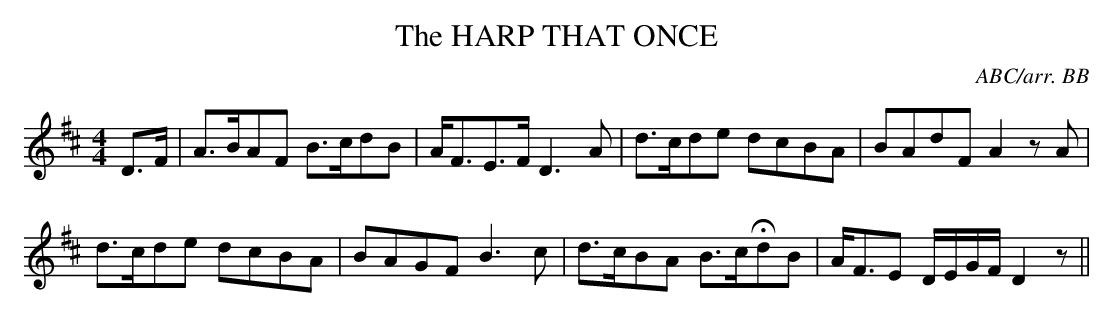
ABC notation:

X:1
T:HARP THAT ONCE, The
Y:"slow and with feeling"
C:ABC/arr. BB
variation of measures 1-8 so they are not included here.
L:1/8
M:4/4
K:D
D>F|A>BAF B>cdB|A<FE>F D3A|d>cde dcBA|BAdF A2zA|
d>cde dcBA|BAGF B3c|d>cBA B>cHdB|A<FE D/E/G/F/ D2z||
